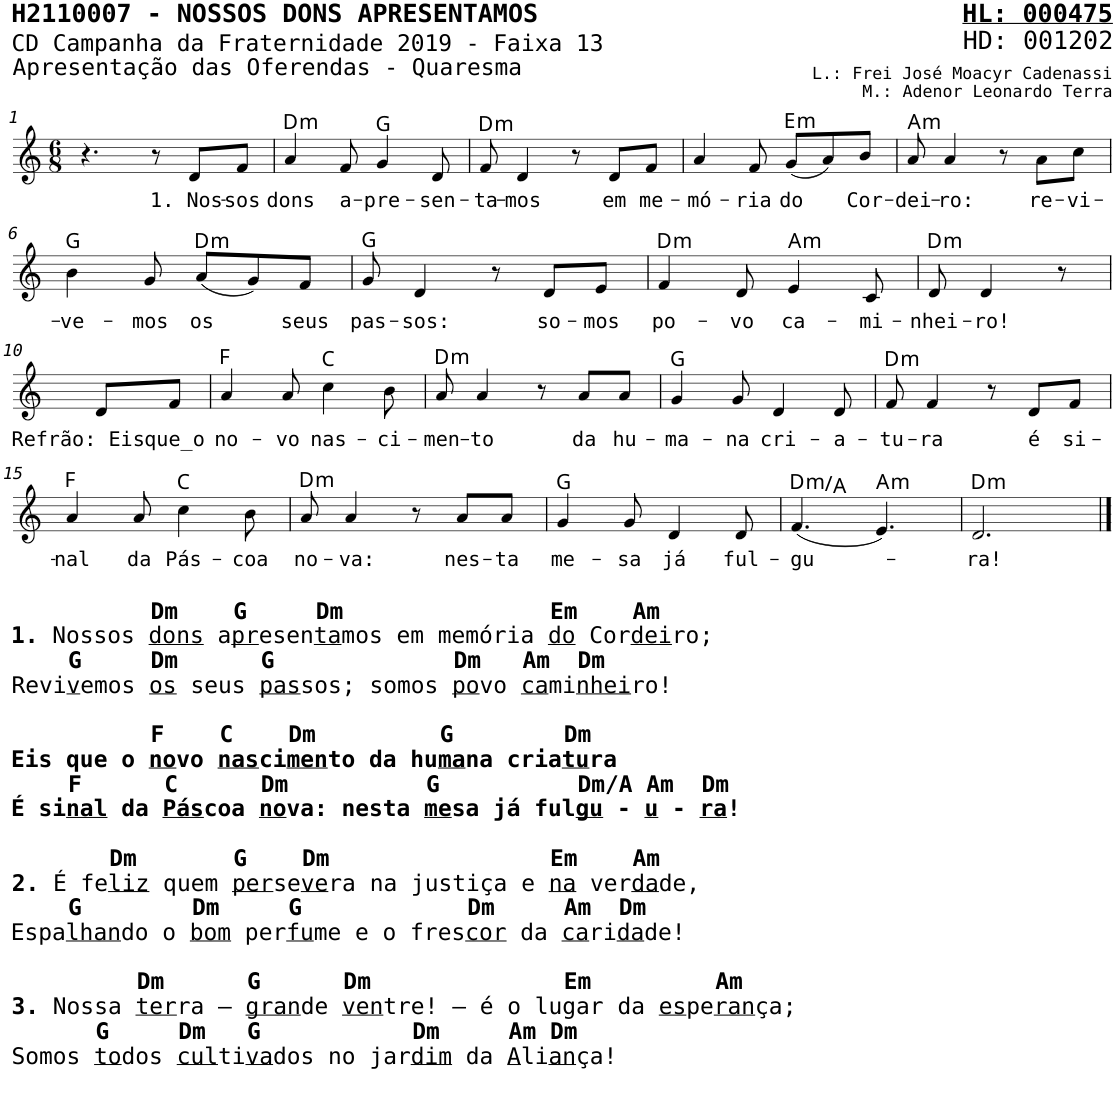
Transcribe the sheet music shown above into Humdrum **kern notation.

**kern	**text	**harte
*part1	*part1	*part1
*staff1	*staff1	*
*I"Voz	*	*
*I'V	*	*
*stria5	*	*
*clefG2	*	*
*k[]	*	*
*M6/8	*	*
=1	=1	=1
4.r	.	.
8r	.	.
!	!LO:LY:b	!
8d/L	1. Nos-	.
!	!LO:LY:b	!
8f/J	-sos	.
=2	=2	=2
!	!LO:LY:b	!LO:H:kt=m
4a/	dons	D:min
!	!LO:LY:b	!
8f/	a-	.
!	!LO:LY:b	!
4g/	-pre-	G:maj
!	!LO:LY:b	!
8d/	-sen-	.
=3	=3	=3
!	!LO:LY:b	!LO:H:kt=m
8f/	-ta-	D:min
!	!LO:LY:b	!
4d/	-mos	.
8r	.	.
!	!LO:LY:b	!
8d/L	em	.
!	!LO:LY:b	!
8f/J	me-	.
=4	=4	=4
!	!LO:LY:b	!
4a/	-mó-	.
!	!LO:LY:b	!
8f/	-ria	.
!	!LO:LY:b	!LO:H:kt=m
(8g/L	do	E:min
8a/)	.	.
!	!LO:LY:b	!
8b/J	Cor-	.
=5	=5	=5
!	!LO:LY:b	!LO:H:kt=m
8a/	-dei-	A:min
!	!LO:LY:b	!
4a/	-ro:	.
8r	.	.
!	!LO:LY:b	!
8a\L	re-	.
!	!LO:LY:b	!
8cc\J	-vi-	.
!!LO:LB:g=z
=6	=6	=6
!	!LO:LY:b	!
4b\	-ve-	G:maj
!	!LO:LY:b	!
8g/	-mos	.
!	!LO:LY:b	!LO:H:kt=m
(8a/L	os	D:min
8g/)	.	.
!	!LO:LY:b	!
8f/J	seus	.
=7	=7	=7
!	!LO:LY:b	!
8g/	pas-	G:maj
!	!LO:LY:b	!
4d/	-sos:	.
8r	.	.
!	!LO:LY:b	!
8d/L	so-	.
!	!LO:LY:b	!
8e/J	-mos	.
=8	=8	=8
!	!LO:LY:b	!LO:H:kt=m
4f/	po-	D:min
!	!LO:LY:b	!
8d/	-vo	.
!	!LO:LY:b	!LO:H:kt=m
4e/	ca-	A:min
!	!LO:LY:b	!
8c/	-mi-	.
=9	=9	=9
!	!LO:LY:b	!LO:H:kt=m
8d/	-nhei-	D:min
!	!LO:LY:b	!
4d/	-ro!	.
8r	.	.
!!LO:LB:g=z
=10	=10	=10
!	!LO:LY:b	!
8d/L	Refrão: Eis	.
!	!LO:LY:b	!
8f/J	que_o	.
=11	=11	=11
!	!LO:LY:b	!
4a/	no-	F:maj
!	!LO:LY:b	!
8a/	-vo	.
!	!LO:LY:b	!
4cc\	nas-	C:maj
!	!LO:LY:b	!
8b\	-ci-	.
=12	=12	=12
!	!LO:LY:b	!LO:H:kt=m
8a/	-men-	D:min
!	!LO:LY:b	!
4a/	-to	.
8r	.	.
!	!LO:LY:b	!
8a/L	da	.
!	!LO:LY:b	!
8a/J	hu-	.
=13	=13	=13
!	!LO:LY:b	!
4g/	-ma-	G:maj
!	!LO:LY:b	!
8g/	-na	.
!	!LO:LY:b	!
4d/	cri-	.
!	!LO:LY:b	!
8d/	-a-	.
=14	=14	=14
!	!LO:LY:b	!LO:H:kt=m
8f/	-tu-	D:min
!	!LO:LY:b	!
4f/	-ra	.
8r	.	.
!	!LO:LY:b	!
8d/L	é	.
!	!LO:LY:b	!
8f/J	si-	.
!!LO:LB:g=z
=15	=15	=15
!LO:TX:b:B:t=Dm    G     Dm               Em    Am	!	!
!LO:TX:b:t=1.	!	!
!LO:TX:b:t=Nossos	!	!
!LO:TX:b:t=dons	!	!
!LO:TX:b:t=a	!	!
!LO:TX:b:t=pr	!	!
!LO:TX:b:t=esen	!	!
!LO:TX:b:t=ta	!	!
!LO:TX:b:t=mos em memória	!	!
!LO:TX:b:t=do	!	!
!LO:TX:b:t=Cor	!	!
!LO:TX:b:t=dei	!	!
!LO:TX:b:t=ro;	!	!
!LO:TX:b:B:t=G     Dm      G             Dm   Am  Dm	!	!
!LO:TX:b:t=Revi	!	!
!LO:TX:b:t=v	!	!
!LO:TX:b:t=emos	!	!
!LO:TX:b:t=os	!	!
!LO:TX:b:t=seus	!	!
!LO:TX:b:t=pas	!	!
!LO:TX:b:t=sos; somos	!	!
!LO:TX:b:t=po	!	!
!LO:TX:b:t=vo	!	!
!LO:TX:b:t=ca	!	!
!LO:TX:b:t=mi	!	!
!LO:TX:b:t=nhei	!	!
!LO:TX:b:t=ro!	!	!
!LO:TX:b:B:t=F    C    Dm         G        Dm	!	!
!LO:TX:b:t=Eis que o	!	!
!LO:TX:b:t=no	!	!
!LO:TX:b:t=vo	!	!
!LO:TX:b:t=nas	!	!
!LO:TX:b:t=ci	!	!
!LO:TX:b:t=men	!	!
!LO:TX:b:t=to da hu	!	!
!LO:TX:b:t=ma	!	!
!LO:TX:b:t=na cria	!	!
!LO:TX:b:t=tu	!	!
!LO:TX:b:t=ra	!	!
!LO:TX:b:t=F      C      Dm          G          Dm/A Am  Dm	!	!
!LO:TX:b:t=É si	!	!
!LO:TX:b:t=nal	!	!
!LO:TX:b:t=da	!	!
!LO:TX:b:t=Pás	!	!
!LO:TX:b:t=coa	!	!
!LO:TX:b:t=no	!	!
!LO:TX:b:t=va&colon; nesta	!	!
!LO:TX:b:t=me	!	!
!LO:TX:b:t=sa já ful	!	!
!LO:TX:b:t=gu	!	!
!LO:TX:b:t=-	!	!
!LO:TX:b:t=u	!	!
!LO:TX:b:t=-	!	!
!LO:TX:b:t=ra	!	!
!LO:TX:b:t=!	!	!
!LO:TX:b:t=Dm       G    Dm                Em    Am	!	!
!LO:TX:b:t=2.	!	!
!LO:TX:b:t=É fe	!	!
!LO:TX:b:t=liz	!	!
!LO:TX:b:t=quem	!	!
!LO:TX:b:t=per	!	!
!LO:TX:b:t=se	!	!
!LO:TX:b:t=ve	!	!
!LO:TX:b:t=ra na justiça e	!	!
!LO:TX:b:t=na	!	!
!LO:TX:b:t=ver	!	!
!LO:TX:b:t=da	!	!
!LO:TX:b:t=de,	!	!
!LO:TX:b:B:t=G        Dm     G            Dm     Am  Dm	!	!
!LO:TX:b:t=Espa	!	!
!LO:TX:b:t=lhan	!	!
!LO:TX:b:t=do o	!	!
!LO:TX:b:t=bom	!	!
!LO:TX:b:t=per	!	!
!LO:TX:b:t=fu	!	!
!LO:TX:b:t=me e o fres	!	!
!LO:TX:b:t=cor	!	!
!LO:TX:b:t=da	!	!
!LO:TX:b:t=ca	!	!
!LO:TX:b:t=ri	!	!
!LO:TX:b:t=da	!	!
!LO:TX:b:t=de!	!	!
!LO:TX:b:B:t=Dm      G      Dm              Em         Am	!	!
!LO:TX:b:t=3.	!	!
!LO:TX:b:t=Nossa	!	!
!LO:TX:b:t=ter	!	!
!LO:TX:b:t=ra –	!	!
!LO:TX:b:t=gran	!	!
!LO:TX:b:t=de	!	!
!LO:TX:b:t=ven	!	!
!LO:TX:b:t=tre! – é o lugar da	!	!
!LO:TX:b:t=es	!	!
!LO:TX:b:t=pe	!	!
!LO:TX:b:t=ran	!	!
!LO:TX:b:t=ça;	!	!
!LO:TX:b:B:t=G     Dm   G           Dm     Am Dm	!	!
!LO:TX:b:t=Somos	!	!
!LO:TX:b:t=to	!	!
!LO:TX:b:t=dos	!	!
!LO:TX:b:t=cul	!	!
!LO:TX:b:t=ti	!	!
!LO:TX:b:t=va	!	!
!LO:TX:b:t=dos no jar	!	!
!LO:TX:b:t=dim	!	!
!LO:TX:b:t=da	!	!
!LO:TX:b:t=A	!	!
!LO:TX:b:t=li	!	!
!LO:TX:b:t=an	!	!
!LO:TX:b:t=ça!	!	!
!	!LO:LY:b	!
4a/	-nal	F:maj
!	!LO:LY:b	!
8a/	da	.
!	!LO:LY:b	!
4cc\	Pás-	C:maj
!	!LO:LY:b	!
8b\	-coa	.
=16	=16	=16
!	!LO:LY:b	!LO:H:kt=m
8a/	no-	D:min
!	!LO:LY:b	!
4a/	-va:	.
8r	.	.
!	!LO:LY:b	!
8a/L	nes-	.
!	!LO:LY:b	!
8a/J	-ta	.
=17	=17	=17
!	!LO:LY:b	!
4g/	me-	G:maj
!	!LO:LY:b	!
8g/	-sa	.
!	!LO:LY:b	!
4d/	já	.
!	!LO:LY:b	!
8d/	ful-	.
=18	=18	=18
!	!LO:LY:b	!LO:H:kt=m
(4.f/	-gu-	D:min/5
!	!	!LO:H:kt=m
4.e/)	.	A:min
=19	=19	=19
!	!LO:LY:b	!LO:H:kt=m
2.d/	-ra!	D:min
==	==	==
*-	*-	*-
